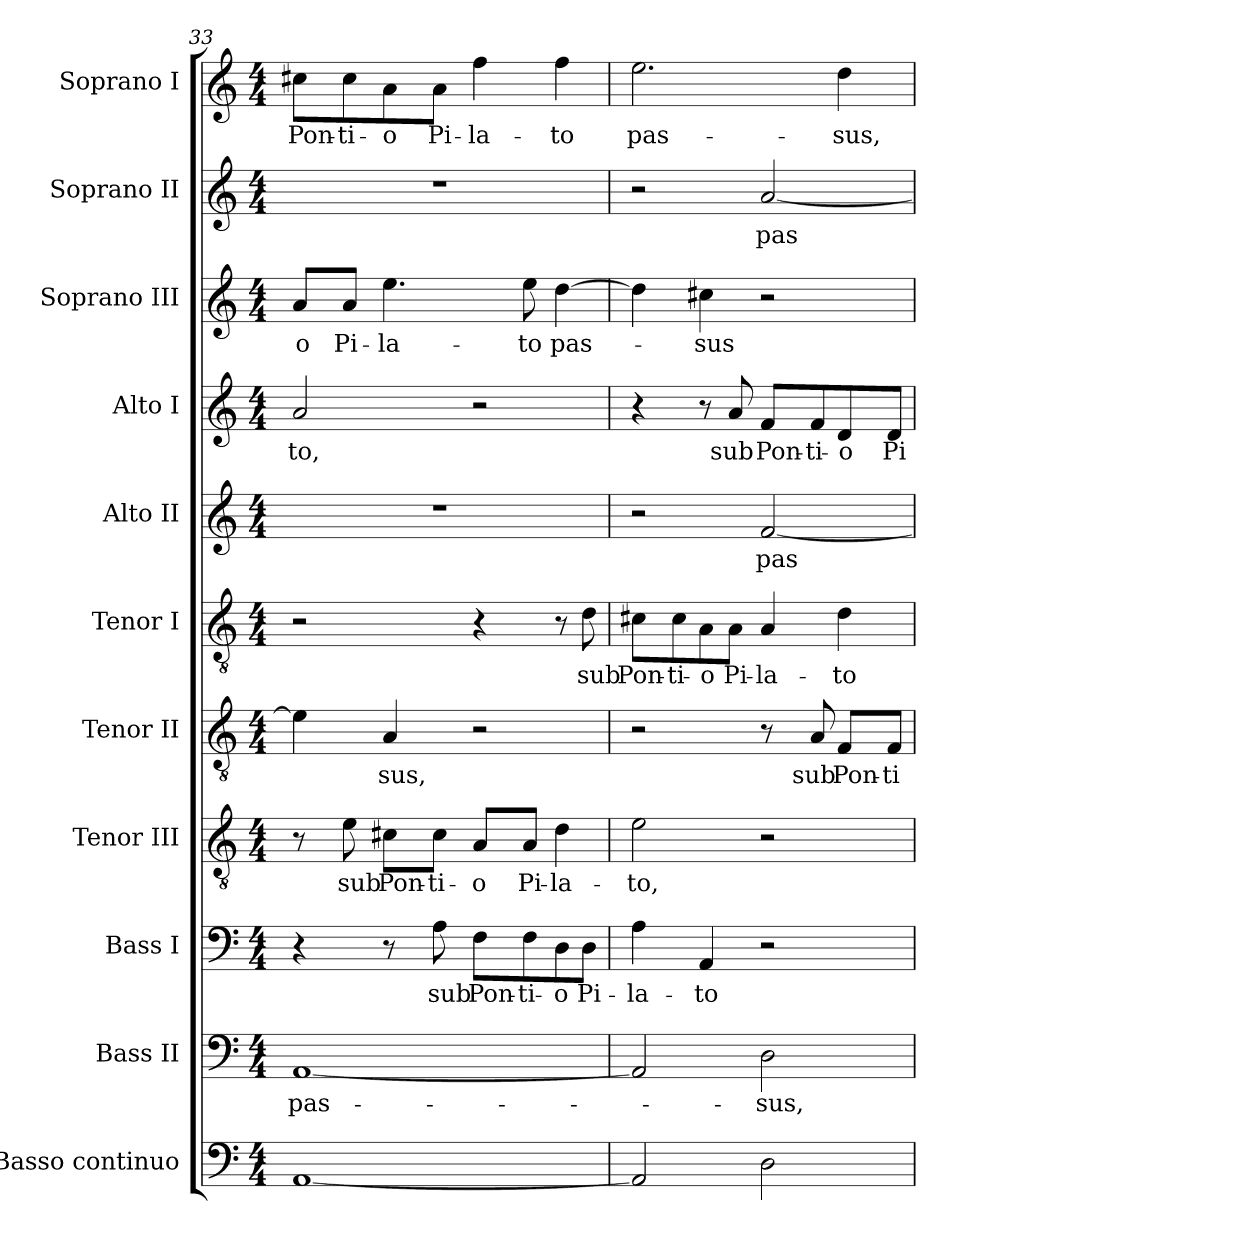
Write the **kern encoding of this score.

**kern	**kern	**text	**kern	**text	**kern	**text	**kern	**text	**kern	**text	**kern	**text	**kern	**text	**kern	**text	**kern	**text	**kern	**text
*part11	*part10	*part10	*part9	*part9	*part8	*part8	*part7	*part7	*part6	*part6	*part5	*part5	*part4	*part4	*part3	*part3	*part2	*part2	*part1	*part1
*staff11	*staff10	*staff10	*staff9	*staff9	*staff8	*staff8	*staff7	*staff7	*staff6	*staff6	*staff5	*staff5	*staff4	*staff4	*staff3	*staff3	*staff2	*staff2	*staff1	*staff1
*I"Basso continuo	*I"Bass II	*	*I"Bass I	*	*I"Tenor III	*	*I"Tenor II	*	*I"Tenor I	*	*I"Alto II	*	*I"Alto I	*	*I"Soprano III	*	*I"Soprano II	*	*I"Soprano I	*
*I'B.c.	*I'B. II	*	*I'B. I	*	*I'T. III	*	*I'T. II	*	*I'T. I	*	*I'A. II	*	*I'A. I	*	*I'S. III	*	*I'S. II	*	*I'S. I	*
!!LO:PB:g=z
*clefF4	*clefF4	*	*clefF4	*	*clefGv2	*	*clefGv2	*	*clefGv2	*	*clefG2	*	*clefG2	*	*clefG2	*	*clefG2	*	*clefG2	*
*	*	*	*	*	*ITrd7c12	*	*ITrd7c12	*	*ITrd7c12	*	*	*	*	*	*	*	*	*	*	*
*k[]	*k[]	*	*k[]	*	*k[]	*	*k[]	*	*k[]	*	*k[]	*	*k[]	*	*k[]	*	*k[]	*	*k[]	*
*a:	*a:	*	*a:	*	*a:	*	*a:	*	*a:	*	*a:	*	*a:	*	*a:	*	*a:	*	*a:	*
*M4/4	*M4/4	*	*M4/4	*	*M4/4	*	*M4/4	*	*M4/4	*	*M4/4	*	*M4/4	*	*M4/4	*	*M4/4	*	*M4/4	*
=33	=33	=33	=33	=33	=33	=33	=33	=33	=33	=33	=33	=33	=33	=33	=33	=33	=33	=33	=33	=33
!	!	!LO:LY:b:color=#000000	!	!	!	!	!	!	!	!	!	!	!	!	!	!	!	!	!	!
!	!	!	!	!	!	!	!	!	!	!	!	!	!	!LO:LY:b:color=#000000	!	!	!	!	!	!
!	!	!	!	!	!	!	!	!	!	!	!	!	!	!	!	!LO:LY:b:color=#000000	!	!	!	!
!	!	!	!	!	!	!	!	!	!	!	!	!	!	!	!	!	!	!	!	!LO:LY:b:color=#000000
[1AAi	[1AAi	pas-	4r	.	8r	.	4Ei\]	.	2r	.	1r	.	2ai/	-to,	8ai/L	-o	1r	.	8cc#Xi\L	Pon-
!	!	!	!	!	!	!LO:LY:b:color=#000000	!	!	!	!	!	!	!	!	!	!	!	!	!	!
!	!	!	!	!	!	!	!	!	!	!	!	!	!	!	!	!LO:LY:b:color=#000000	!	!	!	!
!	!	!	!	!	!	!	!	!	!	!	!	!	!	!	!	!	!	!	!	!LO:LY:b:color=#000000
.	.	.	.	.	8Ei\	sub	.	.	.	.	.	.	.	.	8ai/J	Pi-	.	.	8cc#i\	-ti-
!	!	!	!	!	!	!LO:LY:b:color=#000000	!	!	!	!	!	!	!	!	!	!	!	!	!	!
!	!	!	!	!	!	!	!	!LO:LY:b:color=#000000	!	!	!	!	!	!	!	!	!	!	!	!
!	!	!	!	!	!	!	!	!	!	!	!	!	!	!	!	!LO:LY:b:color=#000000	!	!	!	!
!	!	!	!	!	!	!	!	!	!	!	!	!	!	!	!	!	!	!	!	!LO:LY:b:color=#000000
.	.	.	8r	.	8C#Xi\L	Pon-	4AAi/	-sus,	.	.	.	.	.	.	4.eei\	-la-	.	.	8ai\	-o
!	!	!	!	!LO:LY:b:color=#000000	!	!	!	!	!	!	!	!	!	!	!	!	!	!	!	!
!	!	!	!	!	!	!LO:LY:b:color=#000000	!	!	!	!	!	!	!	!	!	!	!	!	!	!
!	!	!	!	!	!	!	!	!	!	!	!	!	!	!	!	!	!	!	!	!LO:LY:b:color=#000000
.	.	.	8Ai\	sub	8C#i\J	-ti-	.	.	.	.	.	.	.	.	.	.	.	.	8ai\J	Pi-
!	!	!	!	!LO:LY:b:color=#000000	!	!	!	!	!	!	!	!	!	!	!	!	!	!	!	!
!	!	!	!	!	!	!LO:LY:b:color=#000000	!	!	!	!	!	!	!	!	!	!	!	!	!	!
!	!	!	!	!	!	!	!	!	!	!	!	!	!	!	!	!	!	!	!	!LO:LY:b:color=#000000
.	.	.	8Fi\L	Pon-	8AAi/L	-o	2r	.	4r	.	.	.	2r	.	.	.	.	.	4ffi\	-la-
!	!	!	!	!LO:LY:b:color=#000000	!	!	!	!	!	!	!	!	!	!	!	!	!	!	!	!
!	!	!	!	!	!	!LO:LY:b:color=#000000	!	!	!	!	!	!	!	!	!	!	!	!	!	!
!	!	!	!	!	!	!	!	!	!	!	!	!	!	!	!	!LO:LY:b:color=#000000	!	!	!	!
.	.	.	8Fi\	-ti-	8AAi/J	Pi-	.	.	.	.	.	.	.	.	8eei\	-to	.	.	.	.
!	!	!	!	!LO:LY:b:color=#000000	!	!	!	!	!	!	!	!	!	!	!	!	!	!	!	!
!	!	!	!	!	!	!LO:LY:b:color=#000000	!	!	!	!	!	!	!	!	!	!	!	!	!	!
!	!	!	!	!	!	!	!	!	!	!	!	!	!	!	!	!LO:LY:b:color=#000000	!	!	!	!
!	!	!	!	!	!	!	!	!	!	!	!	!	!	!	!	!	!	!	!	!LO:LY:b:color=#000000
.	.	.	8Di\	-o	4Di\	-la-	.	.	8r	.	.	.	.	.	[4ddi\	pas-	.	.	4ffi\	-to
!	!	!	!	!LO:LY:b:color=#000000	!	!	!	!	!	!	!	!	!	!	!	!	!	!	!	!
!	!	!	!	!	!	!	!	!	!	!LO:LY:b:color=#000000	!	!	!	!	!	!	!	!	!	!
.	.	.	8Di\J	Pi-	.	.	.	.	8Di\	sub	.	.	.	.	.	.	.	.	.	.
=34	=34	=34	=34	=34	=34	=34	=34	=34	=34	=34	=34	=34	=34	=34	=34	=34	=34	=34	=34	=34
!	!	!	!	!LO:LY:b:color=#000000	!	!	!	!	!	!	!	!	!	!	!	!	!	!	!	!
!	!	!	!	!	!	!LO:LY:b:color=#000000	!	!	!	!	!	!	!	!	!	!	!	!	!	!
!	!	!	!	!	!	!	!	!	!	!LO:LY:b:color=#000000	!	!	!	!	!	!	!	!	!	!
!	!	!	!	!	!	!	!	!	!	!	!	!	!	!	!	!	!	!	!	!LO:LY:b:color=#000000
2AAi/]	2AAi/]	.	4Ai\	-la-	2Ei\	-to,	2r	.	8C#Xi\L	Pon-	2r	.	4r	.	4ddi\]	.	2r	.	2.eei\	pas-
!	!	!	!	!	!	!	!	!	!	!LO:LY:b:color=#000000	!	!	!	!	!	!	!	!	!	!
.	.	.	.	.	.	.	.	.	8C#i\	-ti-	.	.	.	.	.	.	.	.	.	.
!	!	!	!	!LO:LY:b:color=#000000	!	!	!	!	!	!	!	!	!	!	!	!	!	!	!	!
!	!	!	!	!	!	!	!	!	!	!LO:LY:b:color=#000000	!	!	!	!	!	!	!	!	!	!
!	!	!	!	!	!	!	!	!	!	!	!	!	!	!	!	!LO:LY:b:color=#000000	!	!	!	!
.	.	.	4AAi/	-to	.	.	.	.	8AAi\	-o	.	.	8r	.	4cc#Xi\	-sus	.	.	.	.
!	!	!	!	!	!	!	!	!	!	!LO:LY:b:color=#000000	!	!	!	!	!	!	!	!	!	!
!	!	!	!	!	!	!	!	!	!	!	!	!	!	!LO:LY:b:color=#000000	!	!	!	!	!	!
.	.	.	.	.	.	.	.	.	8AAi\J	Pi-	.	.	8ai/	sub	.	.	.	.	.	.
!	!	!LO:LY:b:color=#000000	!	!	!	!	!	!	!	!	!	!	!	!	!	!	!	!	!	!
!	!	!	!	!	!	!	!	!	!	!LO:LY:b:color=#000000	!	!	!	!	!	!	!	!	!	!
!	!	!	!	!	!	!	!	!	!	!	!	!LO:LY:b:color=#000000	!	!	!	!	!	!	!	!
!	!	!	!	!	!	!	!	!	!	!	!	!	!	!LO:LY:b:color=#000000	!	!	!	!	!	!
!	!	!	!	!	!	!	!	!	!	!	!	!	!	!	!	!	!	!LO:LY:b:color=#000000	!	!
2Di\	2Di\	-sus,	2r	.	2r	.	8r	.	4AAi/	-la-	[2fi/	pas-	8fi/L	Pon-	2r	.	[2ai/	pas-	.	.
!	!	!	!	!	!	!	!	!LO:LY:b:color=#000000	!	!	!	!	!	!	!	!	!	!	!	!
!	!	!	!	!	!	!	!	!	!	!	!	!	!	!LO:LY:b:color=#000000	!	!	!	!	!	!
.	.	.	.	.	.	.	8AAi/	sub	.	.	.	.	8fi/	-ti-	.	.	.	.	.	.
!	!	!	!	!	!	!	!	!LO:LY:b:color=#000000	!	!	!	!	!	!	!	!	!	!	!	!
!	!	!	!	!	!	!	!	!	!	!LO:LY:b:color=#000000	!	!	!	!	!	!	!	!	!	!
!	!	!	!	!	!	!	!	!	!	!	!	!	!	!LO:LY:b:color=#000000	!	!	!	!	!	!
!	!	!	!	!	!	!	!	!	!	!	!	!	!	!	!	!	!	!	!	!LO:LY:b:color=#000000
.	.	.	.	.	.	.	8FFi/L	Pon-	4Di\	-to	.	.	8di/	-o	.	.	.	.	4ddi\	-sus,
!	!	!	!	!	!	!	!	!LO:LY:b:color=#000000	!	!	!	!	!	!	!	!	!	!	!	!
!	!	!	!	!	!	!	!	!	!	!	!	!	!	!LO:LY:b:color=#000000	!	!	!	!	!	!
.	.	.	.	.	.	.	8FFi/J	-ti-	.	.	.	.	8di/J	Pi-	.	.	.	.	.	.
=	=	=	=	=	=	=	=	=	=	=	=	=	=	=	=	=	=	=	=	=
*-	*-	*-	*-	*-	*-	*-	*-	*-	*-	*-	*-	*-	*-	*-	*-	*-	*-	*-	*-	*-
